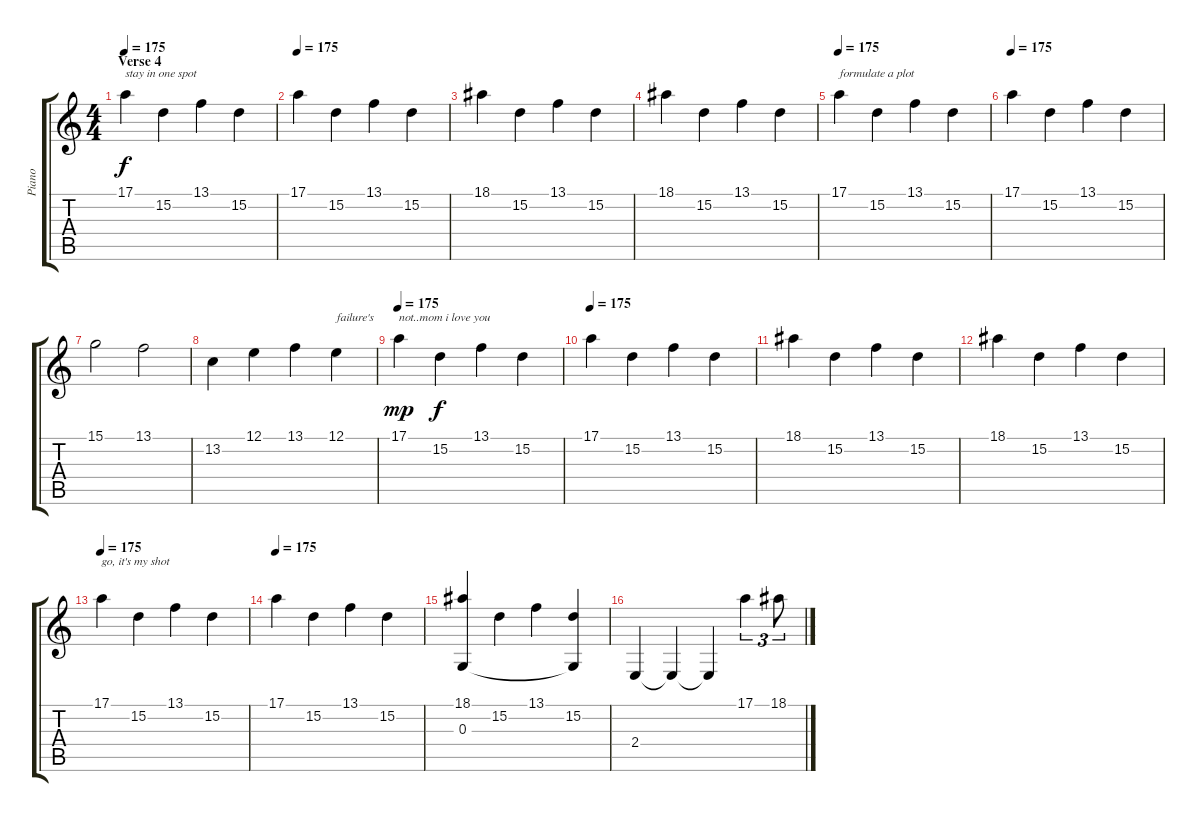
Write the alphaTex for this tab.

\track ("Piano" "Piano") {instrument brightacousticpiano}
\staff {score tabs}
\tuning (E4 B3 G3 D3 A2 E2) {hide}
\ts (4 4)
\section ("" "Verse 4")
\tempo 175
\clef g2
\ks c
17.1.4{txt "stay in one spot" dy f volume 7} 15.2.4 13.1.4 15.2.4 |
\tempo 175
17.1.4 15.2.4 13.1.4 15.2.4 |
18.1.4 15.2.4 13.1.4 15.2.4 |
18.1.4 15.2.4 13.1.4 15.2.4 |
\tempo 175
17.1.4{txt "formulate a plot"} 15.2.4 13.1.4 15.2.4 |
\tempo 175
17.1.4 15.2.4 13.1.4 15.2.4 |
15.1.2 13.1.2 |
13.2.4 12.1.4 13.1.4 12.1.4{txt "failure's"} |
\tempo 175
17.1.4{txt "not..mom i love you" dy mp volume 7} 15.2.4{dy f} 13.1.4 15.2.4 |
\tempo 175
17.1.4 15.2.4 13.1.4 15.2.4 |
18.1.4 15.2.4 13.1.4 15.2.4 |
18.1.4 15.2.4 13.1.4 15.2.4 |
\tempo 175
17.1.4{txt "go, it's my shot"} 15.2.4 13.1.4 15.2.4 |
\tempo 175
17.1.4 15.2.4 13.1.4 15.2.4 |
(18.1 0.3).4 15.2.4 13.1.4 (15.2 0.3{t}).4 |
2.4.4 2.4{t}.4 2.4{t}.4 17.1.4{tu (3 2) volume 13} 18.1.8{tu (3 2)}
